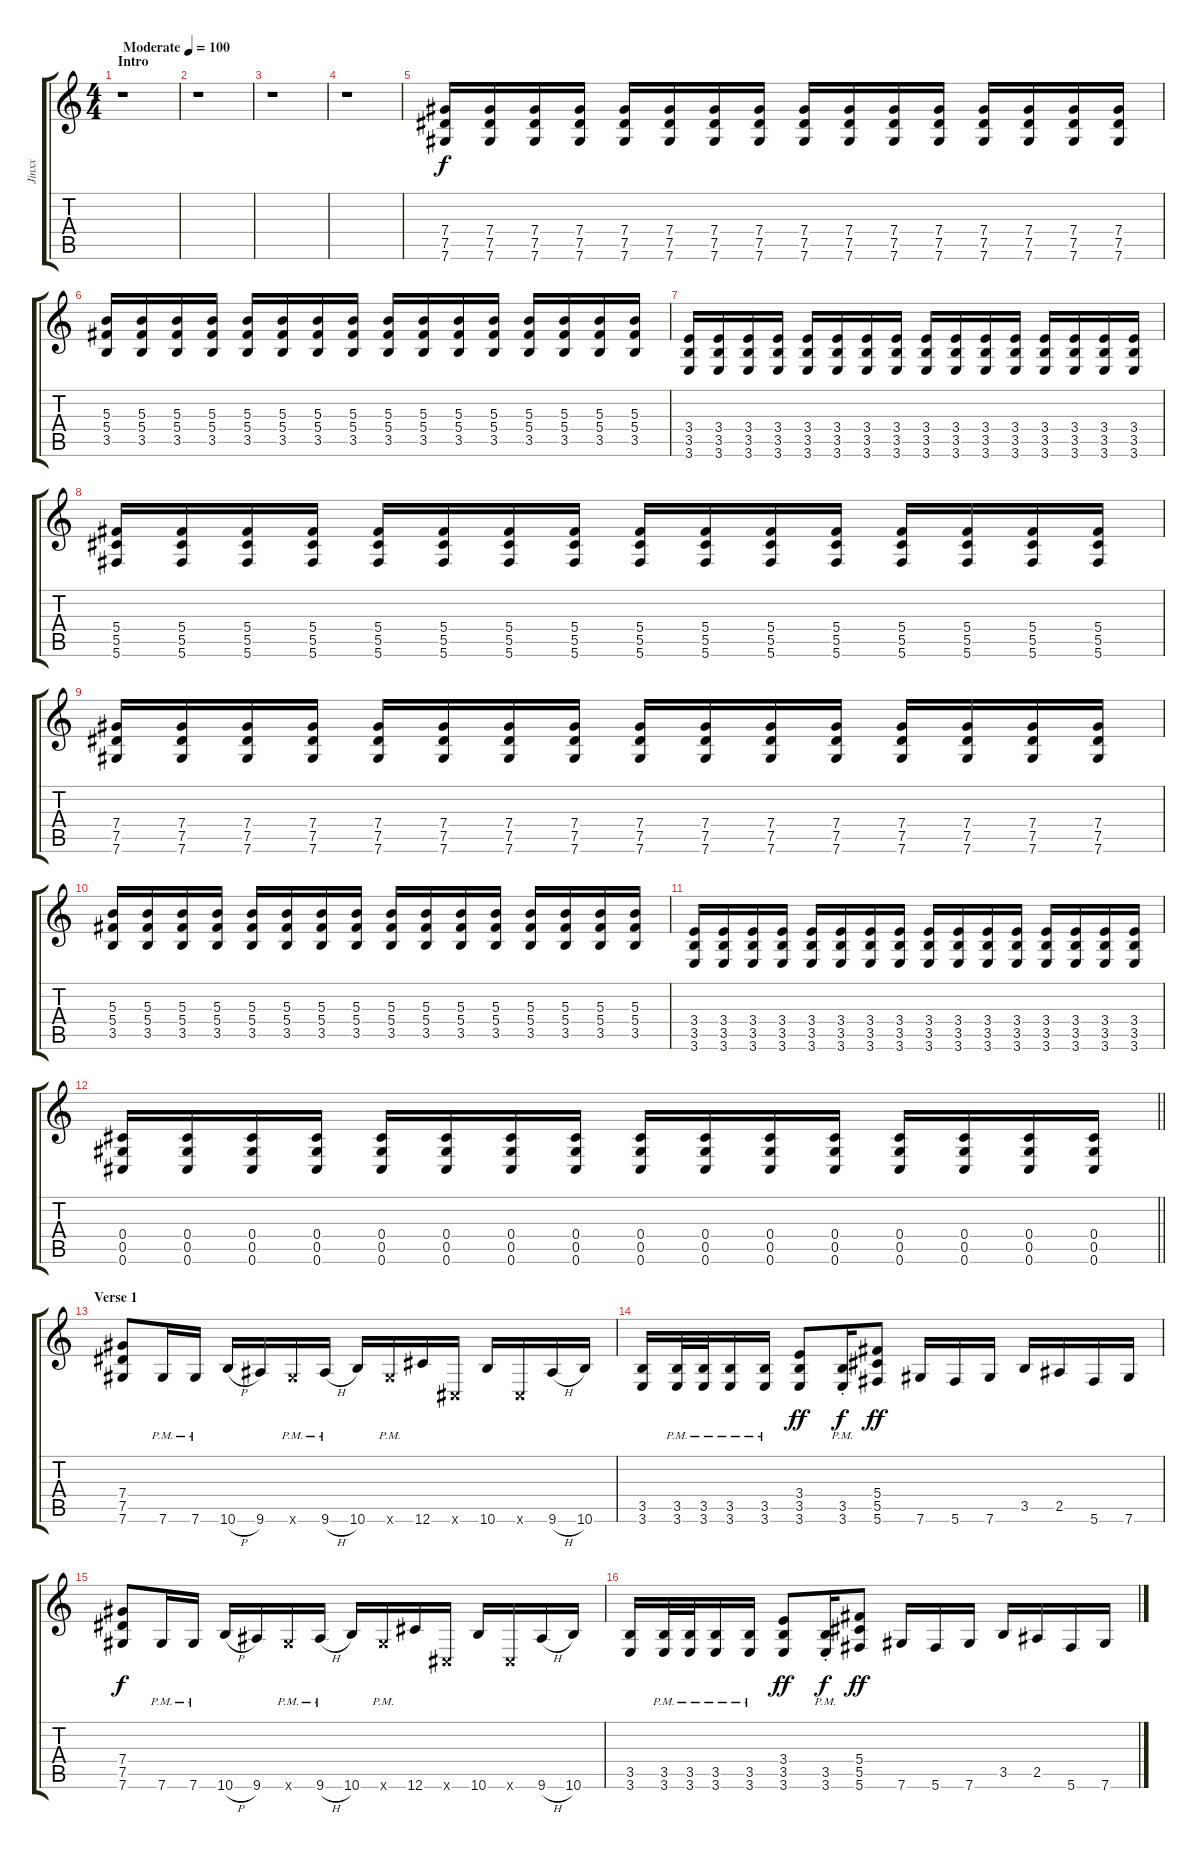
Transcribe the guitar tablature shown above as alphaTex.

\track ("Jinxx" "Jinxx") {instrument distortionguitar}
\staff {score tabs}
\tuning (Eb4 Bb3 Gb3 Db3 Ab2 Db2) {hide}
\ts (4 4)
\section ("" "Intro")
\tempo (100 "Moderate")
\clef g2
\ks c
r.1{dy f instrument distortionguitar} |
r.1 |
r.1 |
r.1 |
(7.4 7.5 7.6).16 (7.4 7.5 7.6).16 (7.4 7.5 7.6).16 (7.4 7.5 7.6).16 (7.4 7.5 7.6).16 (7.4 7.5 7.6).16 (7.4 7.5 7.6).16 (7.4 7.5 7.6).16 (7.4 7.5 7.6).16 (7.4 7.5 7.6).16 (7.4 7.5 7.6).16 (7.4 7.5 7.6).16 (7.4 7.5 7.6).16 (7.4 7.5 7.6).16 (7.4 7.5 7.6).16 (7.4 7.5 7.6).16 |
(5.3 5.4 3.5).16 (5.3 5.4 3.5).16 (5.3 5.4 3.5).16 (5.3 5.4 3.5).16 (5.3 5.4 3.5).16 (5.3 5.4 3.5).16 (5.3 5.4 3.5).16 (5.3 5.4 3.5).16 (5.3 5.4 3.5).16 (5.3 5.4 3.5).16 (5.3 5.4 3.5).16 (5.3 5.4 3.5).16 (5.3 5.4 3.5).16 (5.3 5.4 3.5).16 (5.3 5.4 3.5).16 (5.3 5.4 3.5).16 |
(3.4 3.5 3.6).16 (3.4 3.5 3.6).16 (3.4 3.5 3.6).16 (3.4 3.5 3.6).16 (3.4 3.5 3.6).16 (3.4 3.5 3.6).16 (3.4 3.5 3.6).16 (3.4 3.5 3.6).16 (3.4 3.5 3.6).16 (3.4 3.5 3.6).16 (3.4 3.5 3.6).16 (3.4 3.5 3.6).16 (3.4 3.5 3.6).16 (3.4 3.5 3.6).16 (3.4 3.5 3.6).16 (3.4 3.5 3.6).16 |
(5.4 5.5 5.6).16 (5.4 5.5 5.6).16 (5.4 5.5 5.6).16 (5.4 5.5 5.6).16 (5.4 5.5 5.6).16 (5.4 5.5 5.6).16 (5.4 5.5 5.6).16 (5.4 5.5 5.6).16 (5.4 5.5 5.6).16 (5.4 5.5 5.6).16 (5.4 5.5 5.6).16 (5.4 5.5 5.6).16 (5.4 5.5 5.6).16 (5.4 5.5 5.6).16 (5.4 5.5 5.6).16 (5.4 5.5 5.6).16 |
(7.4 7.5 7.6).16 (7.4 7.5 7.6).16 (7.4 7.5 7.6).16 (7.4 7.5 7.6).16 (7.4 7.5 7.6).16 (7.4 7.5 7.6).16 (7.4 7.5 7.6).16 (7.4 7.5 7.6).16 (7.4 7.5 7.6).16 (7.4 7.5 7.6).16 (7.4 7.5 7.6).16 (7.4 7.5 7.6).16 (7.4 7.5 7.6).16 (7.4 7.5 7.6).16 (7.4 7.5 7.6).16 (7.4 7.5 7.6).16 |
(5.3 5.4 3.5).16 (5.3 5.4 3.5).16 (5.3 5.4 3.5).16 (5.3 5.4 3.5).16 (5.3 5.4 3.5).16 (5.3 5.4 3.5).16 (5.3 5.4 3.5).16 (5.3 5.4 3.5).16 (5.3 5.4 3.5).16 (5.3 5.4 3.5).16 (5.3 5.4 3.5).16 (5.3 5.4 3.5).16 (5.3 5.4 3.5).16 (5.3 5.4 3.5).16 (5.3 5.4 3.5).16 (5.3 5.4 3.5).16 |
(3.4 3.5 3.6).16 (3.4 3.5 3.6).16 (3.4 3.5 3.6).16 (3.4 3.5 3.6).16 (3.4 3.5 3.6).16 (3.4 3.5 3.6).16 (3.4 3.5 3.6).16 (3.4 3.5 3.6).16 (3.4 3.5 3.6).16 (3.4 3.5 3.6).16 (3.4 3.5 3.6).16 (3.4 3.5 3.6).16 (3.4 3.5 3.6).16 (3.4 3.5 3.6).16 (3.4 3.5 3.6).16 (3.4 3.5 3.6).16 |
\barLineRight lightlight
(0.4 0.5 0.6).16 (0.4 0.5 0.6).16 (0.4 0.5 0.6).16 (0.4 0.5 0.6).16 (0.4 0.5 0.6).16 (0.4 0.5 0.6).16 (0.4 0.5 0.6).16 (0.4 0.5 0.6).16 (0.4 0.5 0.6).16 (0.4 0.5 0.6).16 (0.4 0.5 0.6).16 (0.4 0.5 0.6).16 (0.4 0.5 0.6).16 (0.4 0.5 0.6).16 (0.4 0.5 0.6).16 (0.4 0.5 0.6).16 |
\section ("" "Verse 1 ")
(7.4 7.5 7.6).8 7.6{pm}.16 7.6{pm}.16 10.6{h}.16 9.6.16 7.6{pm x}.16 9.6{h pm}.16 10.6.16 7.6{pm x}.16 12.6.16 0.6{x}.16 10.6.16 0.6{x}.16 9.6{h}.16 10.6.16 |
(3.5 3.6).16 (3.5{pm} 3.6{pm}).32 (3.5{pm} 3.6{pm}).32 (3.5{pm} 3.6{pm}).16 (3.5{pm} 3.6{pm}).16 (3.4 3.5 3.6).8{dy ff} (3.5{pm st} 3.6{pm st}).16{dy f} (5.4 5.5 5.6).8{dy ff} 7.6.16 5.6.16 7.6.16 3.5.16 2.5.16 5.6.16 7.6.16 |
(7.4 7.5 7.6).8{dy f} 7.6{pm}.16 7.6{pm}.16 10.6{h}.16 9.6.16 7.6{pm x}.16 9.6{h pm}.16 10.6.16 7.6{pm x}.16 12.6.16 0.6{x}.16 10.6.16 0.6{x}.16 9.6{h}.16 10.6.16 |
(3.5 3.6).16 (3.5{pm} 3.6{pm}).32 (3.5{pm} 3.6{pm}).32 (3.5{pm} 3.6{pm}).16 (3.5{pm} 3.6{pm}).16 (3.4 3.5 3.6).8{dy ff} (3.5{pm st} 3.6{pm st}).16{dy f} (5.4 5.5 5.6).8{dy ff} 7.6.16 5.6.16 7.6.16 3.5.16 2.5.16 5.6.16 7.6.16
